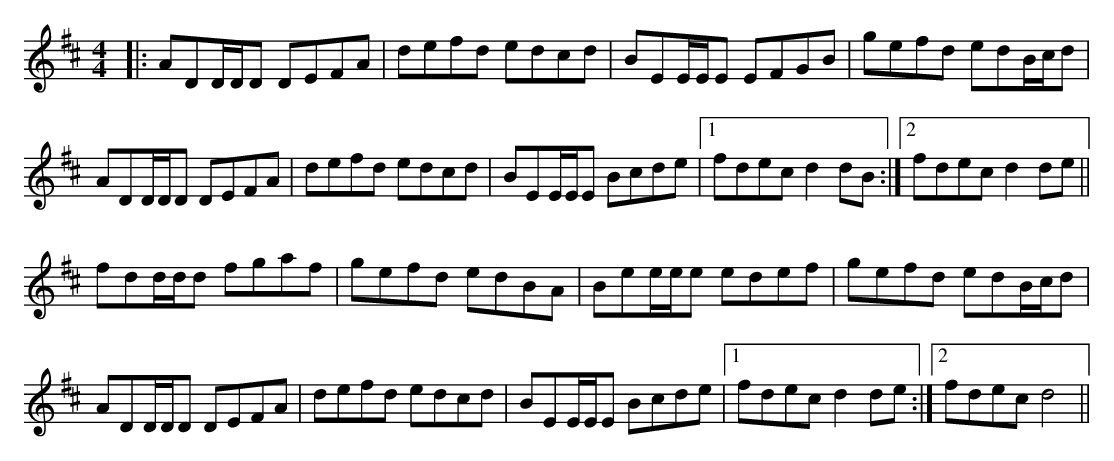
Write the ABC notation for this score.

X:1
M:4/4
K:D
|:ADD/D/D DEFA|defd edcd|BEE/E/E EFGB|gefd edB/c/d|
ADD/D/D DEFA|defd edcd|BEE/E/E Bcde|1 fdec d2dB:|2 fdec d2de||
fdd/d/d fgaf|gefd edBA|Bee/e/e edef|gefd edB/c/d|
ADD/D/D DEFA|defd edcd|BEE/E/E Bcde|1 fdec d2de:|2 fdec d4||
